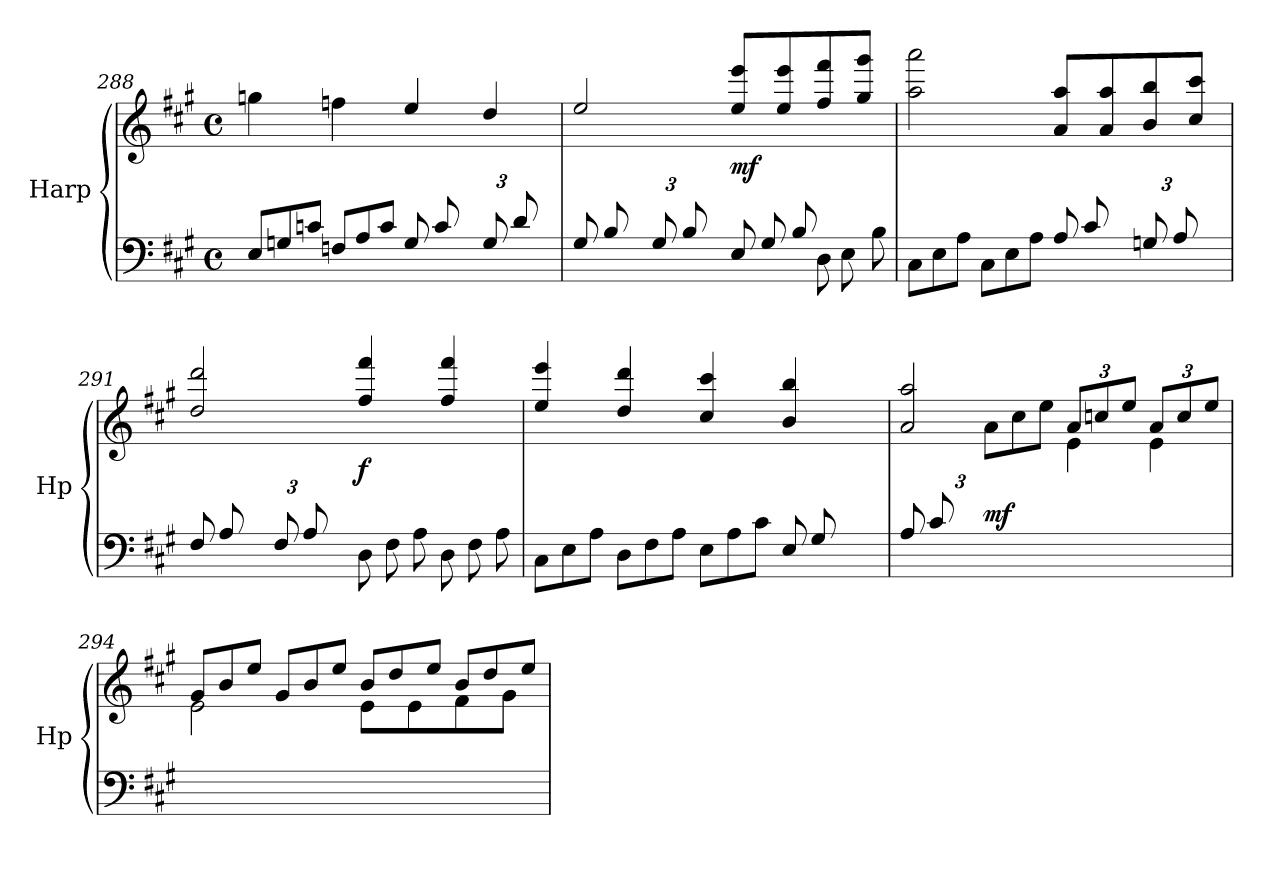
**kern	**kern	**dynam
*part1	*part1	*part1
*staff2	*staff1	*staff1/2
*I"Harp	*	*
*I'Hp	*	*
!!LO:PB:g=z
*clefF4	*clefG2	*
*k[f#c#g#]	*k[f#c#g#]	*
*A:	*A:	*
*M4/4	*M4/4	*
*met(c)	*met(c)	*
*Xtuplet	*	*
=288	=288	=288
*	*^	*
12E/L	4ggn\	3%2ryy	.
12Gn/	.	.	.
12cn/J	.	.	.
12Fn/L	4ffn\	.	.
12A/	.	.	.
12c/J	.	.	.
12G/L	4ee/	.	.
12c/	.	.	.
12ryy	.	12e\J	.
12G/L	4dd/	6ryy	.
12d/	.	.	.
12ryy	.	12fn\J	.
!!LO:PB:g=z	!!
=289	=289	=289	=289
12G#/L	2ee/	6ryy	.
12B/	.	.	.
12ryy	.	12e\J	.
12G#/L	.	6ryy	.
12B/	.	.	.
12ryy	.	12e\J	.
!	!	!	!LO:DY:b
12E/L	8ee/ 8eee/L	2ryy	mf
12G#/	.	.	.
.	8ee/ 8eee/	.	.
12B/J	.	.	.
12D\L	8ff#/ 8fff#/	.	.
12E\	.	.	.
.	8gg#/ 8ggg#/J	.	.
12B\J	.	.	.
=290	=290	=290	=290
12C#\L	2aa\ 2aaa\	3%2ryy	.
12E\	.	.	.
12A\J	.	.	.
12C#\L	.	.	.
12E\	.	.	.
12A\J	.	.	.
12A/L	8a/ 8aa/L	.	.
12c#/	.	.	.
.	8a/ 8aa/	.	.
12ryy	.	12e\J	.
12Gn/L	8b/ 8bb/	6ryy	.
12A/	.	.	.
.	8cc#/ 8ccc#/J	.	.
12ryy	.	12e\J	.
!!LO:PB:g=z	!!
=291	=291	=291	=291
12F#/L	2dd/ 2ddd/	6ryy	.
12A/	.	.	.
12ryy	.	12d\J	.
12F#/L	.	6ryy	.
12A/	.	.	.
12ryy	.	12d\J	.
!	!	!	!LO:DY:b
12D\L	4ff#/ 4fff#/	2ryy	f
12F#\	.	.	.
12A\J	.	.	.
12D\L	4ff#/ 4fff#/	.	.
12F#\	.	.	.
12A\J	.	.	.
=292	=292	=292	=292
12C#\L	4ee/ 4eee/	12%11ryy	.
12E\	.	.	.
12A\J	.	.	.
12D\L	4dd/ 4ddd/	.	.
12F#\	.	.	.
12A\J	.	.	.
12E\L	4cc#/ 4ccc#/	.	.
12A\	.	.	.
12c#\J	.	.	.
12E/L	4b/ 4bb/	.	.
12G#/	.	.	.
12ryy	.	12d\J	.
!!LO:PB:g=z	!!
=293	=293	=293	=293
12A/L	2a/ 2aa/	6ryy	.
12c#/	.	.	.
12ryy	.	12e\J	.
*	*	*Xtuplet	*
!	!	!	!LO:DY:a=2
2.ryy	.	12a\L	mf
.	.	12cc#\	.
.	.	12ee\J	.
.	12a/L	4e\	.
.	12ccn/	.	.
.	12ee/J	.	.
.	12a/L	4e\	.
.	12cc/	.	.
.	12ee/J	.	.
=294	=294	=294	=294
1ryy	12g#/L	2e\	.
.	12b/	.	.
.	12ee/J	.	.
.	12g#/L	.	.
.	12b/	.	.
.	12ee/J	.	.
.	12b/L	8e\L	.
.	12dd/	.	.
.	.	8e\	.
.	12ee/J	.	.
.	12b/L	8f#\	.
.	12dd/	.	.
.	.	8g#\J	.
.	12ee/J	.	.
*	*v	*v	*
=	=	=
*-	*-	*-
